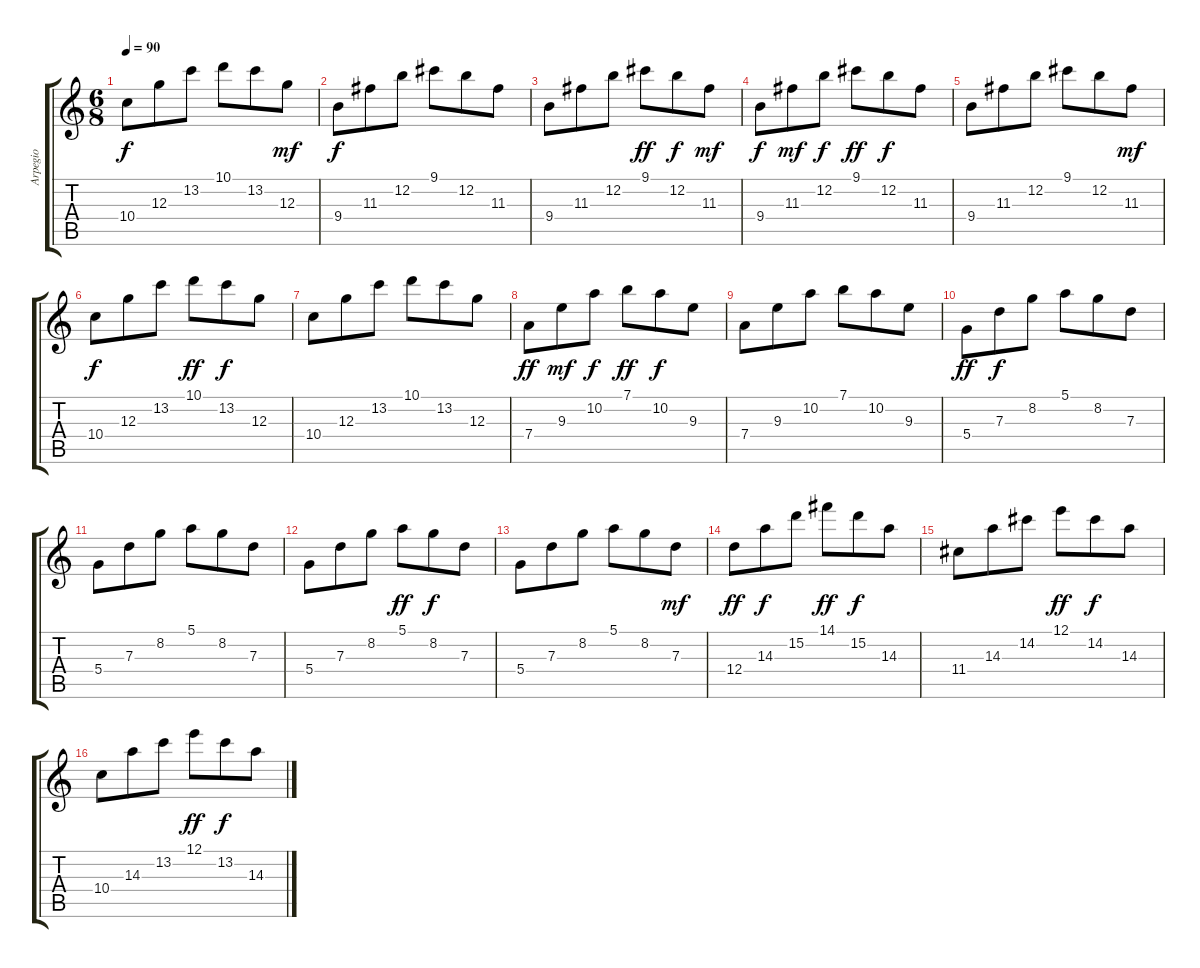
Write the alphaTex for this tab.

\track ("Arpegio" "Arpegio") {instrument acousticguitarnylon}
\staff {score tabs}
\tuning (E4 B3 G3 D3 A2 E2) {hide}
\ts (6 8)
\tempo 90
\clef g2
\ks c
10.4.8{dy f} 12.3.8 13.2.8 10.1.8 13.2.8 12.3.8{dy mf} |
9.4.8{dy f} 11.3.8 12.2.8 9.1.8 12.2.8 11.3.8 |
9.4.8 11.3.8 12.2.8 9.1.8{dy ff} 12.2.8{dy f} 11.3.8{dy mf} |
9.4.8{dy f} 11.3.8{dy mf} 12.2.8{dy f} 9.1.8{dy ff} 12.2.8{dy f} 11.3.8 |
9.4.8 11.3.8 12.2.8 9.1.8 12.2.8 11.3.8{dy mf} |
10.4.8{dy f} 12.3.8 13.2.8 10.1.8{dy ff} 13.2.8{dy f} 12.3.8 |
10.4.8 12.3.8 13.2.8 10.1.8 13.2.8 12.3.8 |
7.4.8{dy ff} 9.3.8{dy mf} 10.2.8{dy f} 7.1.8{dy ff} 10.2.8{dy f} 9.3.8 |
7.4.8 9.3.8 10.2.8 7.1.8 10.2.8 9.3.8 |
5.4.8{dy ff} 7.3.8{dy f} 8.2.8 5.1.8 8.2.8 7.3.8 |
5.4.8 7.3.8 8.2.8 5.1.8 8.2.8 7.3.8 |
5.4.8 7.3.8 8.2.8 5.1.8{dy ff} 8.2.8{dy f} 7.3.8 |
5.4.8 7.3.8 8.2.8 5.1.8 8.2.8 7.3.8{dy mf} |
12.4.8{dy ff} 14.3.8{dy f} 15.2.8 14.1.8{dy ff} 15.2.8{dy f} 14.3.8 |
11.4.8 14.3.8 14.2.8 12.1.8{dy ff} 14.2.8{dy f} 14.3.8 |
10.4.8 14.3.8 13.2.8 12.1.8{dy ff} 13.2.8{dy f} 14.3.8
